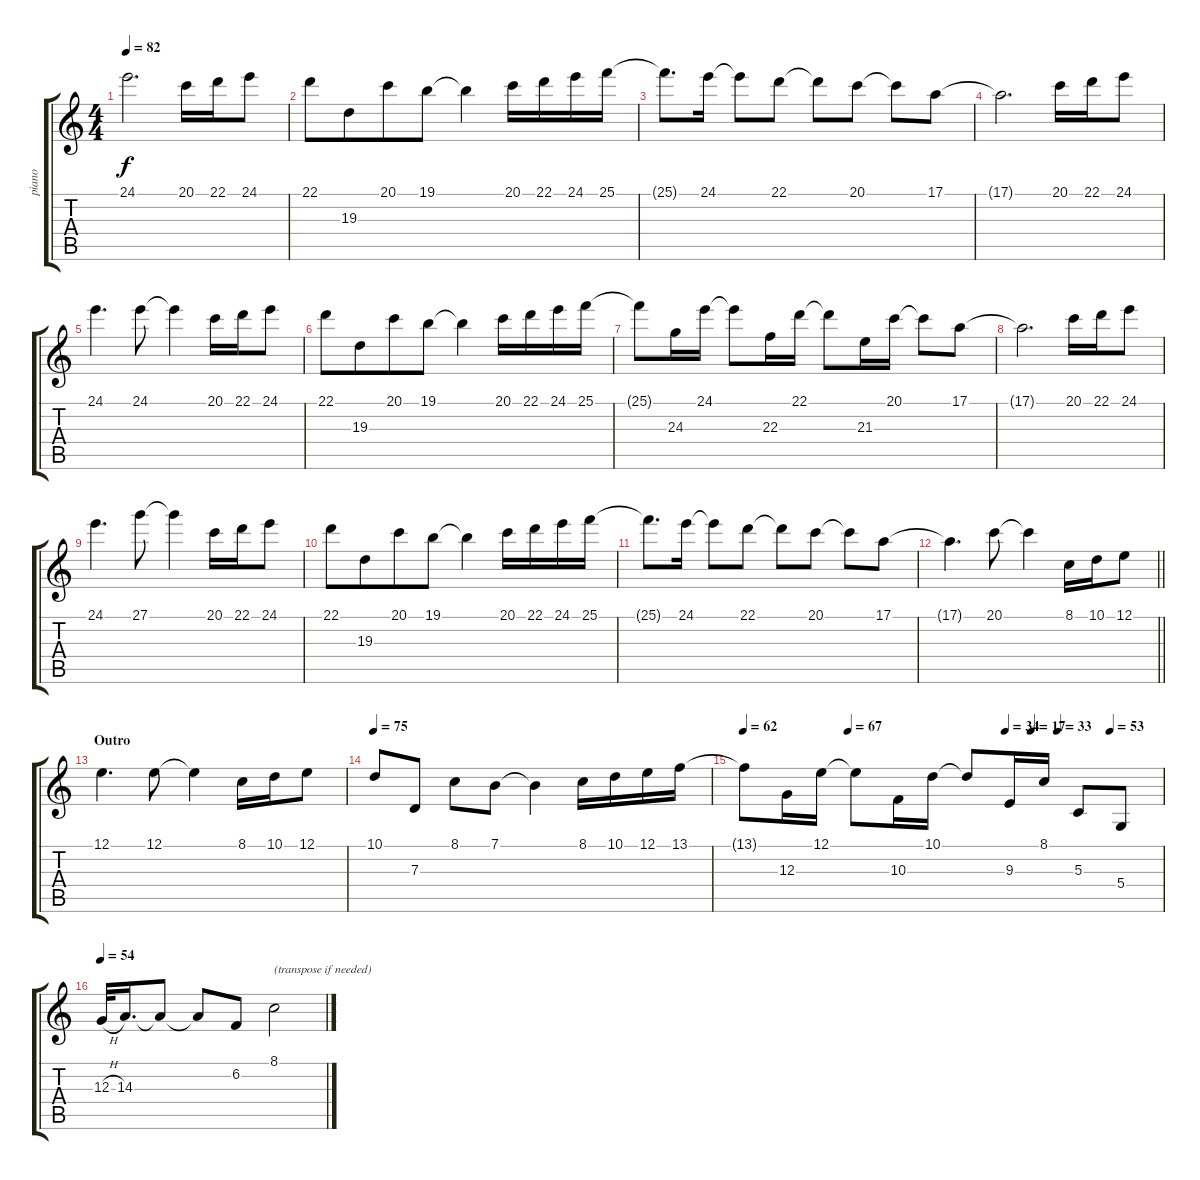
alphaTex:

\track ("piano" "piano") {instrument acousticgrandpiano}
\staff {score tabs}
\tuning (E4 B3 G3 D3 A2 E2) {hide}
\ts (4 4)
\tempo 82
\clef g2
\ks c
24.1.2{d dy f} 20.1.16{beam Down} 22.1.16{beam Down} 24.1.8{beam Down} |
22.1.8 19.3.8{beam merge} 20.1.8 19.1.8 19.1{t}.4{beam Down} 20.1.16{beam Down} 22.1.16{beam Down} 24.1.16{beam Down} 25.1.16{beam Down} |
25.1{t}.8{d beam Down} 24.1.16{beam Down} 24.1{t}.8{beam Down} 22.1.8{beam Down} 22.1{t}.8{beam Down} 20.1.8{beam Down} 20.1{t}.8{beam Down} 17.1.8{beam Down} |
17.1{t}.2{d} 20.1.16 22.1.16 24.1.8 |
24.1.4{d} 24.1.8 24.1{t}.4 20.1.16{beam Down} 22.1.16{beam Down} 24.1.8{beam Down} |
22.1.8 19.3.8{beam merge} 20.1.8 19.1.8 19.1{t}.4{beam Down} 20.1.16{beam Down} 22.1.16{beam Down} 24.1.16{beam Down} 25.1.16{beam Down} |
25.1{t}.8 24.3.16 24.1.16 24.1{t}.8 22.3.16 22.1.16 22.1{t}.8 21.3.16 20.1.16 20.1{t}.8 17.1.8 |
17.1{t}.2{d} 20.1.16 22.1.16 24.1.8 |
24.1.4{d} 27.1.8 27.1{t}.4 20.1.16{beam Down} 22.1.16{beam Down} 24.1.8{beam Down} |
22.1.8 19.3.8{beam merge} 20.1.8 19.1.8 19.1{t}.4{beam Down} 20.1.16{beam Down} 22.1.16{beam Down} 24.1.16{beam Down} 25.1.16{beam Down} |
25.1{t}.8{d beam Down} 24.1.16{beam Down} 24.1{t}.8{beam Down} 22.1.8{beam Down} 22.1{t}.8{beam Down} 20.1.8{beam Down} 20.1{t}.8{beam Down} 17.1.8{beam Down} |
\barLineRight lightlight
17.1{t}.4{d} 20.1.8 20.1{t}.4 8.1.16 10.1.16 12.1.8 |
\section ("" "Outro")
12.1.4{d} 12.1.8 12.1{t}.4 8.1.16 10.1.16 12.1.8 |
\tempo 75
10.1.8 7.3.8 8.1.8 7.1.8 7.1{t}.4 8.1.16 10.1.16 12.1.16 13.1.16 |
\tempo 62
\tempo (67 0.25)
\tempo (34 0.625)
\tempo (17 0.6875)
\tempo (33 0.75)
\tempo (53 0.875)
13.1{t}.8 12.3.16 12.1.16 12.1{t}.8 10.3.16 10.1.16 10.1{t}.8 9.3.16 8.1.16 5.3.8 5.4.8 |
\tempo 54
12.3{h}.32 14.3.16{d} 14.3{t}.8 14.3{t}.8 6.2.8 8.1.2{txt "(transpose if needed)"}
